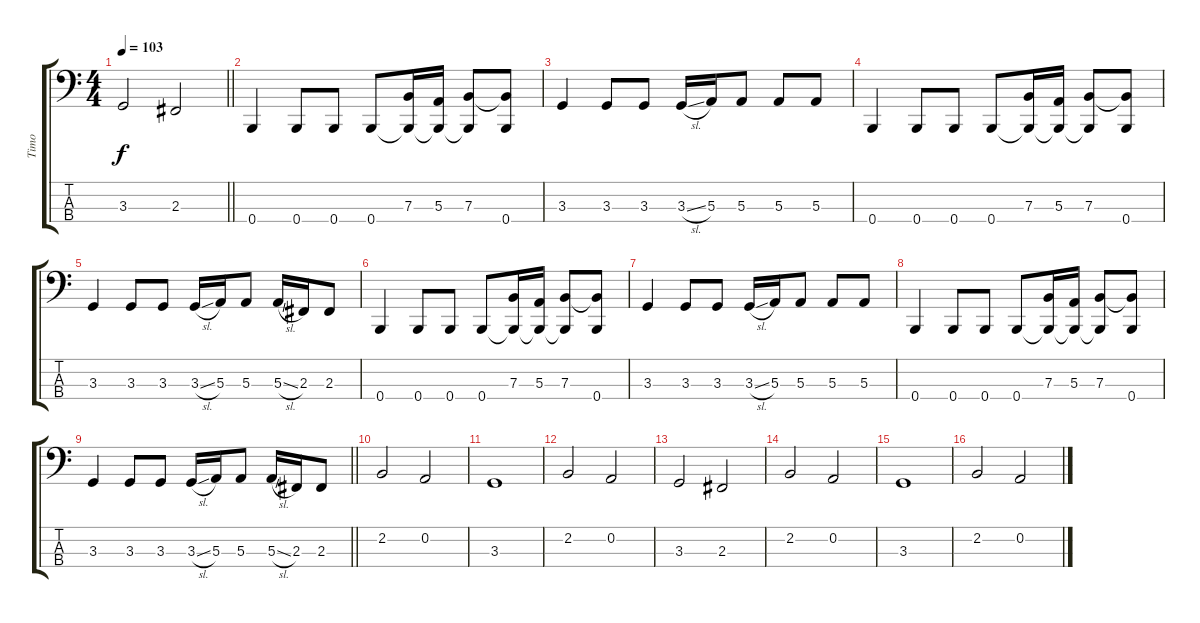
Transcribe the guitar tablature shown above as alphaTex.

\track ("Timo" "Timo") {instrument electricbassfinger}
\staff {score tabs}
\tuning (D2 A1 E1 B0) {hide}
\ts (4 4)
\tempo 103
\clef f4
\barLineRight lightlight
\ks c
3.3.2{dy f} 2.3.2 |
0.4.4 0.4.8 0.4.8 0.4.8 (7.3 0.4{t}).16 (5.3 0.4{t}).16 (7.3 0.4{t}).8 (7.3{t} 0.4).8 |
3.3.4 3.3.8 3.3.8 3.3{sl}.16 5.3.16 5.3.8 5.3.8 5.3.8 |
0.4.4 0.4.8 0.4.8 0.4.8 (7.3 0.4{t}).16 (5.3 0.4{t}).16 (7.3 0.4{t}).8 (7.3{t} 0.4).8 |
3.3.4 3.3.8 3.3.8 3.3{sl}.16 5.3.16 5.3.8 5.3{sl}.16 2.3.16 2.3.8 |
0.4.4 0.4.8 0.4.8 0.4.8 (7.3 0.4{t}).16 (5.3 0.4{t}).16 (7.3 0.4{t}).8 (7.3{t} 0.4).8 |
3.3.4 3.3.8 3.3.8 3.3{sl}.16 5.3.16 5.3.8 5.3.8 5.3.8 |
0.4.4 0.4.8 0.4.8 0.4.8 (7.3 0.4{t}).16 (5.3 0.4{t}).16 (7.3 0.4{t}).8 (7.3{t} 0.4).8 |
\barLineRight lightlight
3.3.4 3.3.8 3.3.8 3.3{sl}.16 5.3.16 5.3.8 5.3{sl}.16 2.3.16 2.3.8 |
2.2.2 0.2.2 |
3.3.1 |
2.2.2 0.2.2 |
3.3.2 2.3.2 |
2.2.2 0.2.2 |
3.3.1 |
2.2.2 0.2.2
